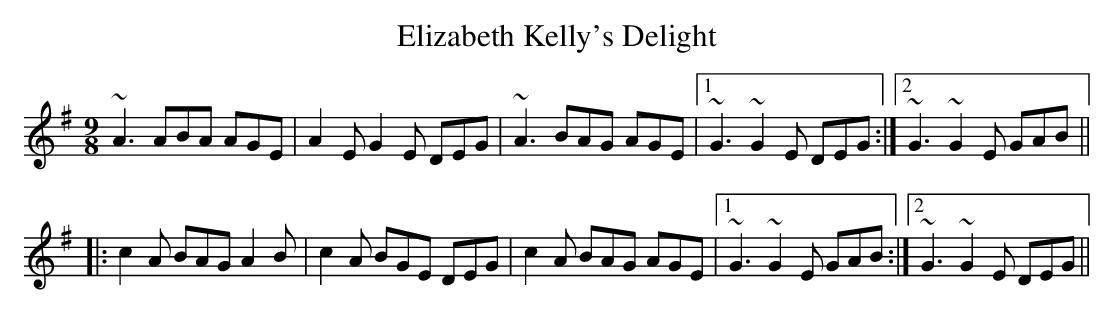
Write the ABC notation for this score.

X:1
T:Elizabeth Kelly's Delight
M:9/8
L:1/8
K:ADor
~A3 ABA AGE|A2E G2E DEG|~A3 BAG AGE|1 ~G3 ~G2E DEG:|2 ~G3 ~G2E GAB||
!|:c2A BAG A2B|c2A BGE DEG|c2A BAG AGE|1 ~G3 ~G2E GAB:|2 ~G3 ~G2E DEG||
